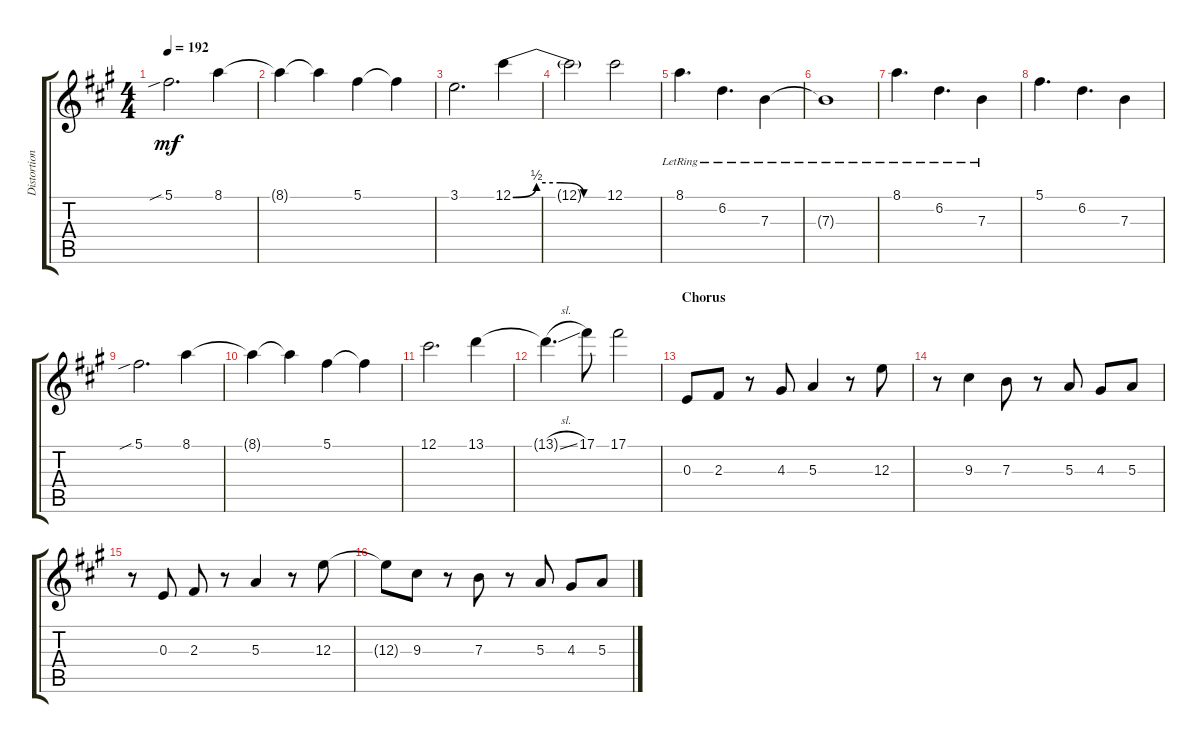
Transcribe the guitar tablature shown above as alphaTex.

\track ("Distortion Guitar Lead" "Distortion") {instrument distortionguitar}
\staff {score tabs}
\tuning (Db4 Ab3 E3 B2 Gb2 B1) {hide}
\ts (4 4)
\tempo 192
\clef g2
\ks a
5.1{sib}.2{d dy mf} 8.1.4 |
8.1{t}.4 8.1{t}.4 5.1.4 5.1{t}.4 |
3.1.2{d} 12.1{be (custom 0 0 15 2 30 2 45 0 60 0)}.4 |
12.1{t}.2 12.1.2 |
8.1{lr}.4{d} 6.2{lr}.4{d} 7.3{lr}.4 |
7.3{lr t}.1 |
8.1{lr}.4{d} 6.2{lr}.4{d} 7.3{lr}.4 |
5.1.4{d} 6.2.4{d} 7.3.4 |
5.1{sib}.2{d} 8.1.4 |
8.1{t}.4 8.1{t}.4 5.1.4 5.1{t}.4 |
12.1.2{d} 13.1.4 |
13.1{sl t}.4{d} 17.1.8 17.1.2 |
\section ("" "Chorus")
0.3.8 2.3.8 r.8 4.3.8 5.3.4 r.8 12.3.8 |
r.8 9.3.4 7.3.8 r.8 5.3.8 4.3.8 5.3.8 |
r.8 0.3.8 2.3.8 r.8 5.3.4 r.8 12.3.8 |
12.3{t}.8 9.3.8 r.8 7.3.8 r.8 5.3.8 4.3.8 5.3.8
